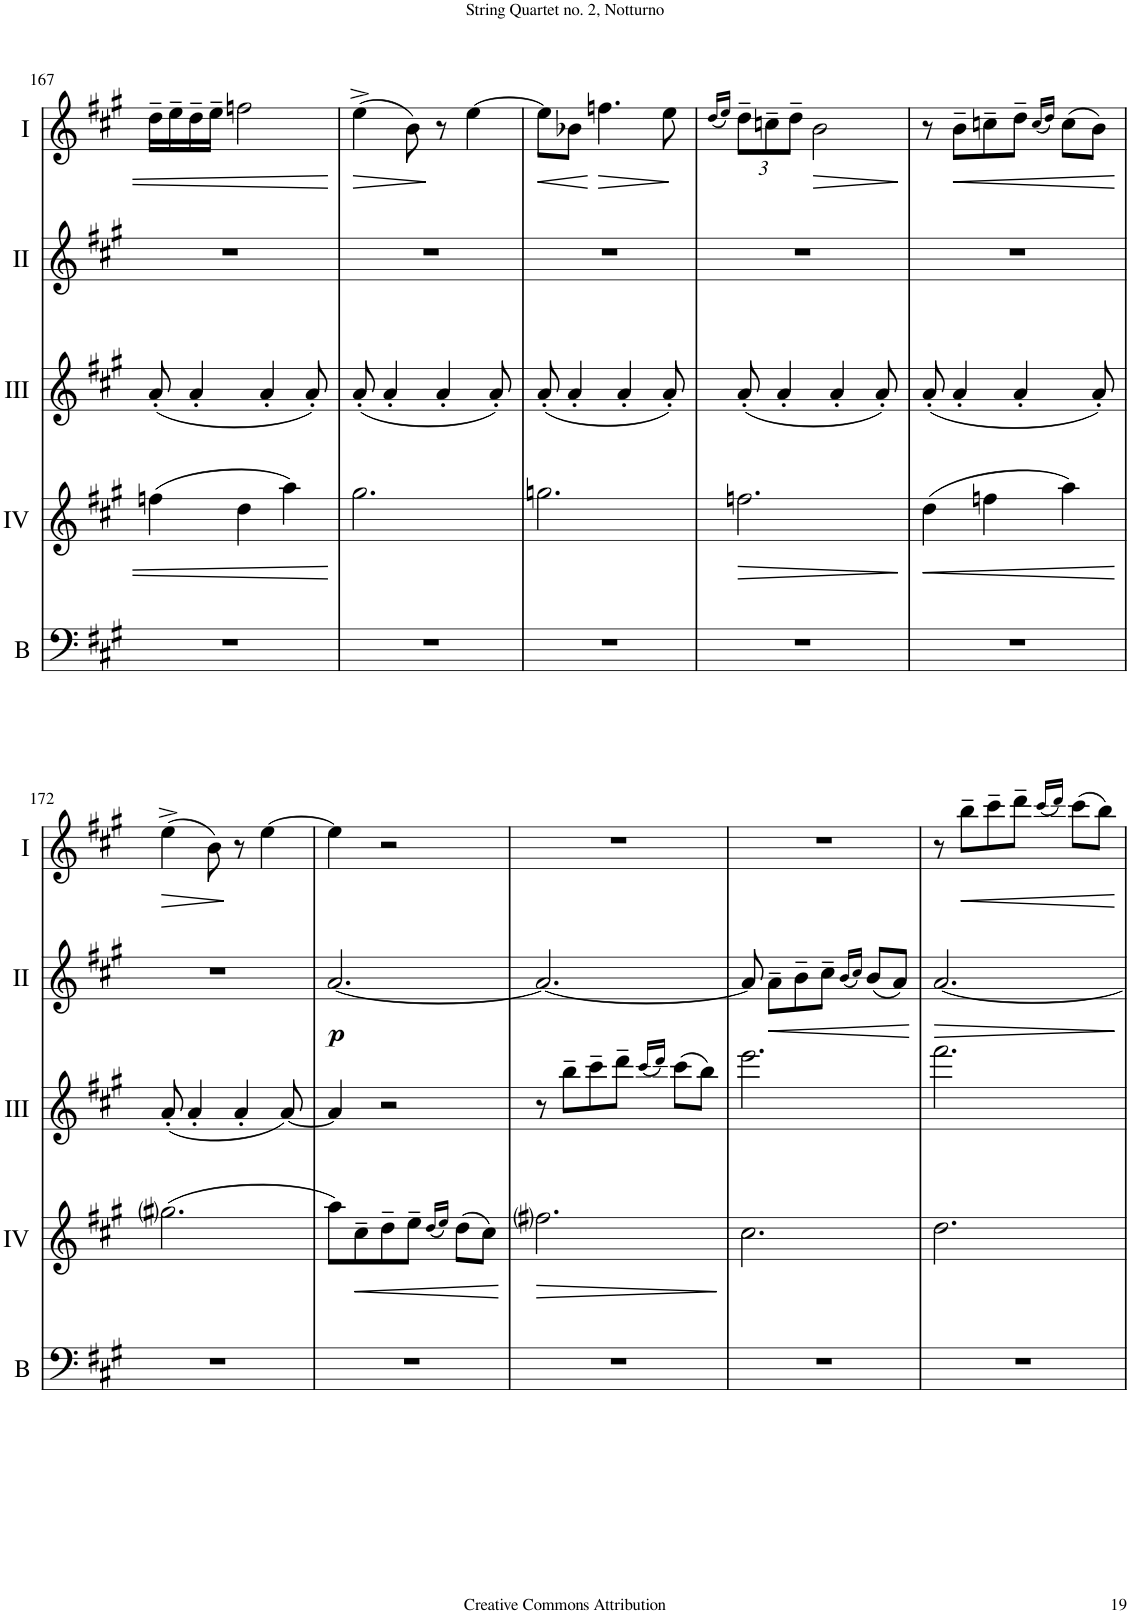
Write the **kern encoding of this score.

**kern	**kern	**dynam	**kern	**kern	**dynam	**kern	**dynam
*part5	*part4	*part4	*part3	*part2	*part2	*part1	*part1
*staff5	*staff4	*staff4	*staff3	*staff2	*staff2	*staff1	*staff1
*I"Bass	*I"Acc. 4	*	*I"Acc. 3	*I"Acc. 2	*	*I"Acc. 1	*
*I'B	*	*	*	*	*	*	*
!!LO:PB:g=z
*clefF4	*clefG2	*	*clefG2	*clefG2	*	*clefG2	*
*Trd7c12	*Trd7c12	*	*Trd7c12	*	*	*	*
*k[f#c#g#]	*k[f#c#g#]	*	*k[f#c#g#]	*k[f#c#g#]	*	*k[f#c#g#]	*
*M3/4	*M3/4	*	*M3/4	*M3/4	*	*M3/4	*
=167	=167	=167	=167	=167	=167	=167	=167
2.r	(4ffn\	.	(8a'/	2.r	.	16dd~\LL	.
.	.	.	.	.	.	16ee~\	.
.	.	.	4a'/	.	.	16dd~\	.
.	.	.	.	.	.	16ee~\JJ	.
.	4dd\	.	.	.	.	2ffn\	.
.	.	.	4a'/	.	.	.	.
.	4aa\)	.	.	.	.	.	.
.	.	.	8a'/)	.	.	.	.
=168	=168	=168	=168	=168	=168	=168	=168
!	!	!	!	!	!	!	!LO:HP:b
2.r	2.gg#\	.	(8a'/	2.r	.	(4ee^\	>
.	.	.	4a'/	.	.	.	.
.	.	.	.	.	.	8b\)	.
.	.	.	4a'/	.	.	8r	]
.	.	.	.	.	.	[4ee\	.
.	.	.	8a'/)	.	.	.	.
=169	=169	=169	=169	=169	=169	=169	=169
!	!	!	!	!	!	!	!LO:HP:b
2.r	2.ggn\	.	(8a'/	2.r	.	8ee\L]	<
.	.	.	4a'/	.	.	8b-X\J	.
!	!	!	!	!	!	!	!LO:HP:n=1:b
.	.	.	.	.	.	4.ffn\	[ >
.	.	.	4a'/	.	.	.	.
.	.	.	8a'/)	.	.	8ee\	.
.	.	.	.	.	.	.	]
=170	=170	=170	=170	=170	=170	=170	=170
.	.	.	.	.	.	(16qdd/LL	.
.	.	.	.	.	.	16qee/JJ)	.
!	!	!LO:HP:b	!	!	!	!	!
*	*	*	*	*	*	*Xbrackettup	*
2.r	2.ffn\	>	(8a'/	2.r	.	12dd~\L	.
.	.	.	.	.	.	12ccn~\	.
.	.	.	4a'/	.	.	.	.
.	.	.	.	.	.	12dd~\J	.
!	!	!	!	!	!	!	!LO:HP:b
.	.	.	.	.	.	2b\	>
.	.	.	4a'/	.	.	.	.
.	.	.	8a'/)	.	.	.	.
.	.	]	.	.	.	.	]
=171	=171	=171	=171	=171	=171	=171	=171
!	!	!LO:HP:b	!	!	!	!	!
2.r	(4dd\	<	(8a'/	2.r	.	8r	.
!	!	!	!	!	!	!	!LO:HP:b
.	.	.	4a'/	.	.	8b~\L	<
.	4ffn\	.	.	.	.	8ccn~\	.
.	.	.	4a'/	.	.	8dd~\J	.
.	.	.	.	.	.	(16qcc/LL	.
.	.	.	.	.	.	16qdd/JJ)	.
.	4aa\)	.	.	.	.	(8cc\L	.
.	.	.	8a'/)	.	.	8b\J)	.
.	.	[	.	.	.	.	[
!!LO:LB:g=z
=172	=172	=172	=172	=172	=172	=172	=172
!	!	!	!	!	!	!	!LO:HP:b
2.r	(2.gg#i\	.	(8a'/	2.r	.	(4ee^\	>
.	.	.	4a'/	.	.	.	.
.	.	.	.	.	.	8b\)	.
.	.	.	4a'/	.	.	8r	]
.	.	.	.	.	.	[4ee\	.
.	.	.	[8a/)	.	.	.	.
=173	=173	=173	=173	=173	=173	=173	=173
!	!	!	!	!	!LO:DY:b	!	!
2.r	8aa\L)	.	4a/]	[2.a/	p	4ee\]	.
!	!	!LO:HP:b	!	!	!	!	!
.	8cc#~\	<	.	.	.	.	.
.	8dd~\	.	2r	.	.	2r	.
.	8ee~\J	.	.	.	.	.	.
.	(16qdd/LL	.	.	.	.	.	.
.	16qee/JJ)	.	.	.	.	.	.
.	(8dd\L	.	.	.	.	.	.
.	8cc#\J)	.	.	.	.	.	.
.	.	[	.	.	.	.	.
=174	=174	=174	=174	=174	=174	=174	=174
!	!	!LO:HP:b	!	!	!	!	!
2.r	2.ff#i\	>	8r	2.a/_	.	2.r	.
.	.	.	8bb~\L	.	.	.	.
.	.	.	8ccc#~\	.	.	.	.
.	.	.	8ddd~\J	.	.	.	.
.	.	.	(16qccc#/LL	.	.	.	.
.	.	.	16qddd/JJ)	.	.	.	.
.	.	.	(8ccc#\L	.	.	.	.
.	.	.	8bb\J)	.	.	.	.
.	.	]	.	.	.	.	.
=175	=175	=175	=175	=175	=175	=175	=175
2.r	2.cc#\	.	2.eee\	8a/]	.	2.r	.
!	!	!	!	!	!LO:HP:b	!	!
.	.	.	.	8a~\L	<	.	.
.	.	.	.	8b~\	.	.	.
.	.	.	.	8cc#~\J	.	.	.
.	.	.	.	(16qb/LL	.	.	.
.	.	.	.	16qcc#/JJ)	.	.	.
.	.	.	.	(8b/L	.	.	.
.	.	.	.	8a/J)	.	.	.
.	.	.	.	.	[	.	.
=176	=176	=176	=176	=176	=176	=176	=176
!	!	!	!	!	!LO:HP:b	!	!
2.r	2.dd\	.	2.fff#\	[2.a/	>	8r	.
!	!	!	!	!	!	!	!LO:HP:b
.	.	.	.	.	.	8bb~\L	<
.	.	.	.	.	.	8ccc#~\	.
.	.	.	.	.	.	8ddd~\J	.
.	.	.	.	.	.	(16qccc#/LL	.
.	.	.	.	.	.	16qddd/JJ)	.
.	.	.	.	.	.	(8ccc#\L	.
.	.	.	.	.	.	8bb\J)	.
.	.	.	.	.	]	.	[
=	=	=	=	=	=	=	=
*-	*-	*-	*-	*-	*-	*-	*-
